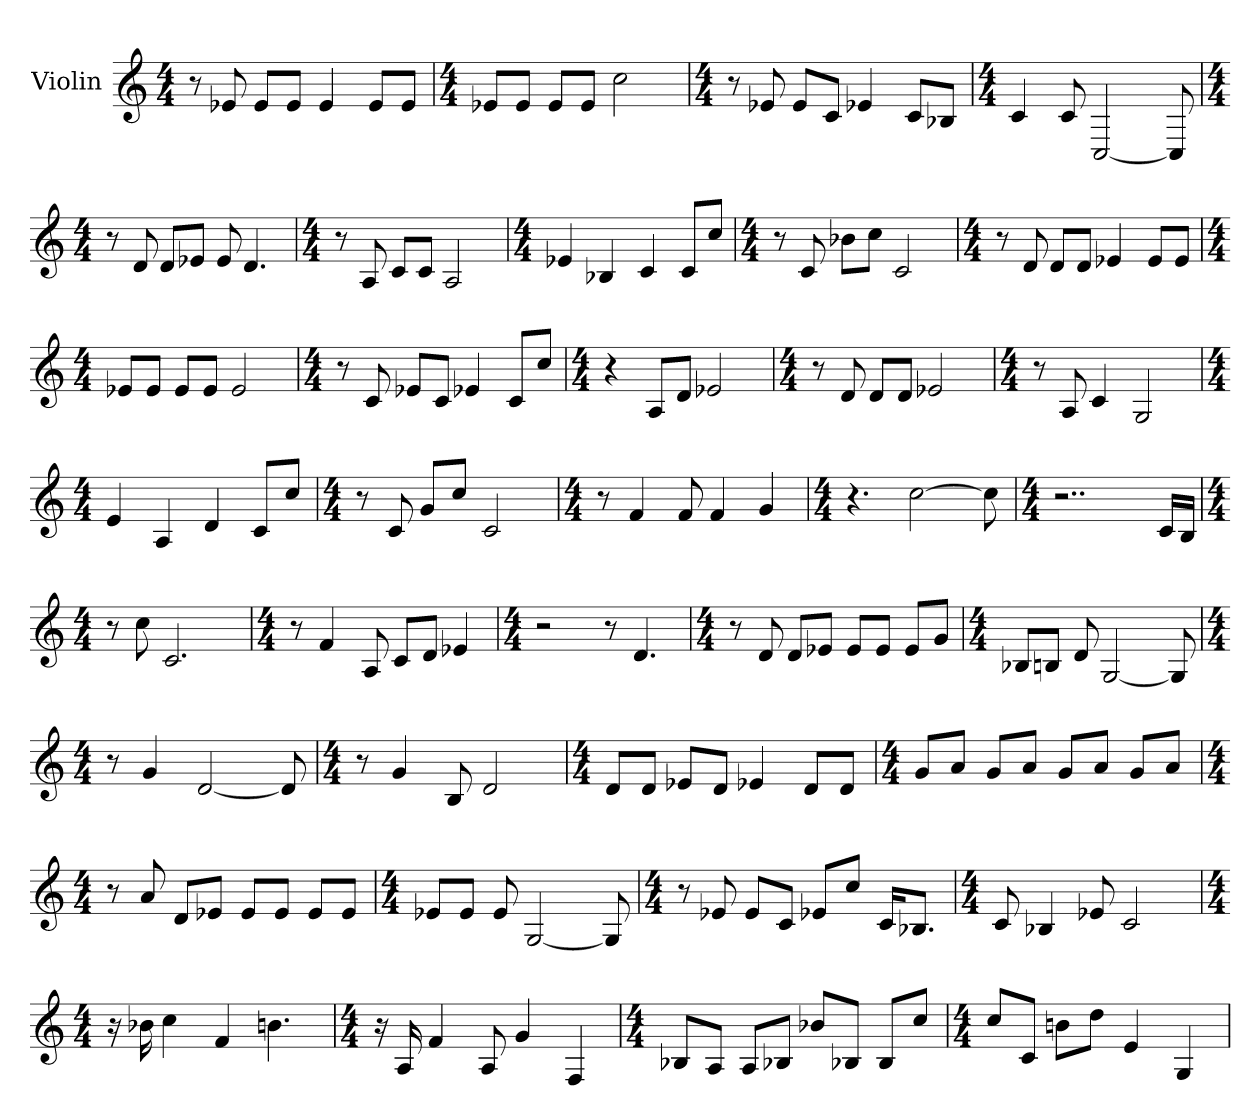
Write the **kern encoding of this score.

**kern
*part1
*staff1
*I"Violin
*I'Vln
*M4/4
=
8r
8e-X
8e-L
8e-J
4e-
8e-L
8e-J
=
*M4/4
8e-XL
8e-J
8e-L
8e-J
2cc
=
*M4/4
8r
8e-X
8e-L
8cJ
4e-X
8cL
8B-XJ
=
*M4/4
4c
8c
[2C
8C]
=
*M4/4
8r
8d
8dL
8e-XJ
8e-
4.d
=
*M4/4
8r
8A
8cL
8cJ
2A
=
*M4/4
4e-X
4B-X
4c
8cL
8ccJ
=
*M4/4
8r
8c
8b-XL
8ccJ
2c
=
*M4/4
8r
8d
8dL
8dJ
4e-X
8e-L
8e-J
=
*M4/4
8e-XL
8e-J
8e-L
8e-J
2e-
=
*M4/4
8r
8c
8e-XL
8cJ
4e-X
8cL
8ccJ
=
*M4/4
4r
8AL
8dJ
2e-X
=
*M4/4
8r
8d
8dL
8dJ
2e-X
=
*M4/4
8r
8A
4c
2G
=
*M4/4
4e
4A
4d
8cL
8ccJ
=
*M4/4
8r
8c
8gL
8ccJ
2c
=
*M4/4
8r
4f
8f
4f
4g
=
*M4/4
4.r
[2cc
8cc]
=
*M4/4
2..r
16cLL
16BJJ
=
*M4/4
8r
8cc
2.c
=
*M4/4
8r
4f
8A
8cL
8dJ
4e-X
=
*M4/4
2r
8r
4.d
=
*M4/4
8r
8d
8dL
8e-XJ
8e-L
8e-J
8e-L
8gJ
=
*M4/4
8B-XL
8BnJ
8d
[2G
8G]
=
*M4/4
8r
4g
[2d
8d]
=
*M4/4
8r
4g
8B
2d
=
*M4/4
8dL
8dJ
8e-XL
8dJ
4e-X
8dL
8dJ
=
*M4/4
8gL
8aJ
8gL
8aJ
8gL
8aJ
8gL
8aJ
=
*M4/4
8r
8a
8dL
8e-XJ
8e-L
8e-J
8e-L
8e-J
=
*M4/4
8e-XL
8e-J
8e-
[2G
8G]
=
*M4/4
8r
8e-X
8e-L
8cJ
8e-XL
8ccJ
16cKL
8.B-XJ
=
*M4/4
8c
4B-X
8e-X
2c
=
*M4/4
16r
16b-X
4cc
4f
4.bn
=
*M4/4
16r
16A
4f
8A
4g
4F
=
*M4/4
8B-XL
8AJ
8AL
8B-XJ
8b-XL
8B-XJ
8B-L
8ccJ
=
*M4/4
8ccL
8cJ
8bnL
8ddJ
4e
4G
=
*-
